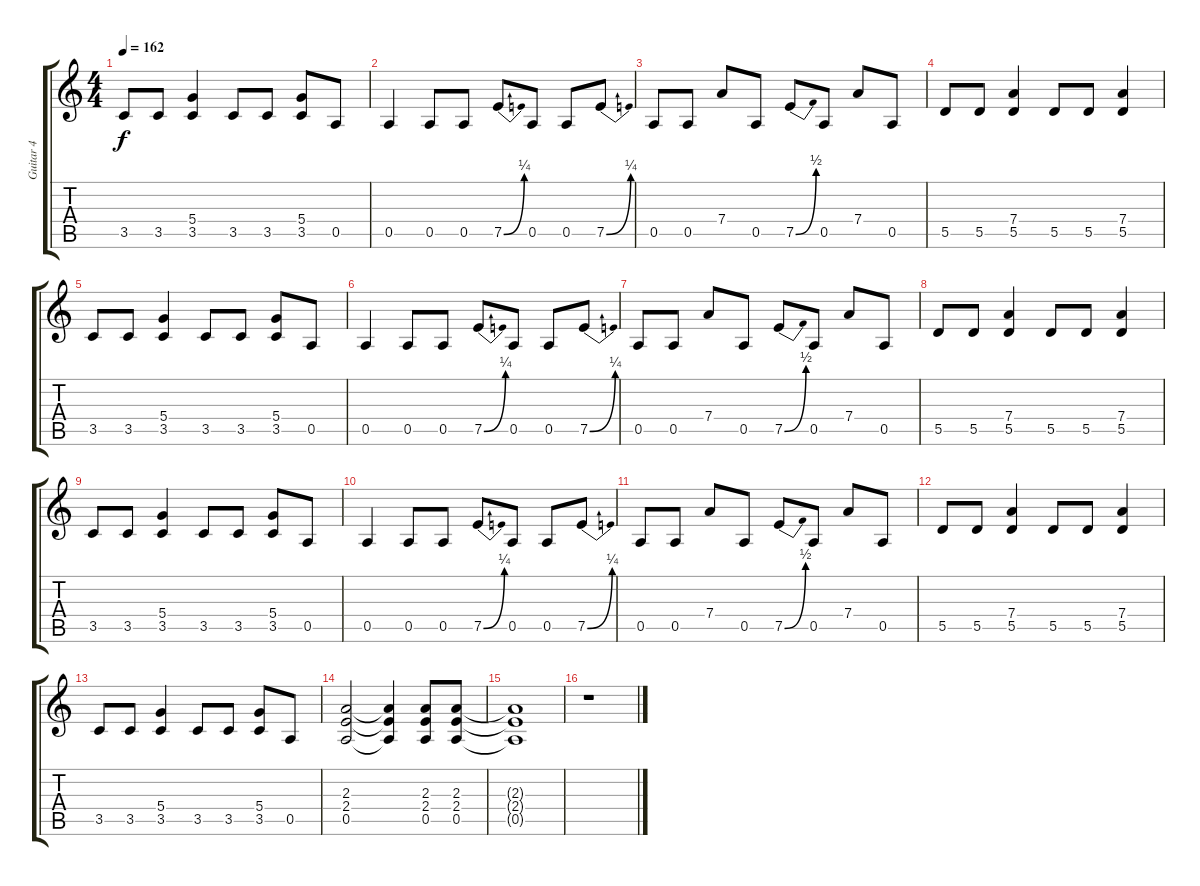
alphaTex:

\track ("Guitar 4" "Guitar 4") {instrument overdrivenguitar}
\staff {score tabs}
\tuning (E4 B3 G3 D3 A2 E2) {hide}
\ts (4 4)
\tempo 162
\clef g2
\ks c
3.5.8{dy f} 3.5.8 (5.4 3.5).4 3.5.8 3.5.8 (5.4 3.5).8 0.5.8 |
0.5.4 0.5.8 0.5.8 7.5{be (bend 0 0 60 1)}.8 0.5.8 0.5.8 7.5{be (bend 0 0 60 1)}.8 |
0.5.8 0.5.8 7.4.8 0.5.8 7.5{be (bend 0 0 60 2)}.8 0.5.8 7.4.8 0.5.8 |
5.5.8 5.5.8 (7.4 5.5).4 5.5.8 5.5.8 (7.4 5.5).4 |
3.5.8 3.5.8 (5.4 3.5).4 3.5.8 3.5.8 (5.4 3.5).8 0.5.8 |
0.5.4 0.5.8 0.5.8 7.5{be (bend 0 0 60 1)}.8 0.5.8 0.5.8 7.5{be (bend 0 0 60 1)}.8 |
0.5.8 0.5.8 7.4.8 0.5.8 7.5{be (bend 0 0 60 2)}.8 0.5.8 7.4.8 0.5.8 |
5.5.8 5.5.8 (7.4 5.5).4 5.5.8 5.5.8 (7.4 5.5).4 |
3.5.8 3.5.8 (5.4 3.5).4 3.5.8 3.5.8 (5.4 3.5).8 0.5.8 |
0.5.4 0.5.8 0.5.8 7.5{be (bend 0 0 60 1)}.8 0.5.8 0.5.8 7.5{be (bend 0 0 60 1)}.8 |
0.5.8 0.5.8 7.4.8 0.5.8 7.5{be (bend 0 0 60 2)}.8 0.5.8 7.4.8 0.5.8 |
5.5.8 5.5.8 (7.4 5.5).4 5.5.8 5.5.8 (7.4 5.5).4 |
3.5.8 3.5.8 (5.4 3.5).4 3.5.8 3.5.8 (5.4 3.5).8 0.5.8 |
(2.3 2.4 0.5).2 (2.3{t} 2.4{t} 0.5{t}).4 (2.3 2.4 0.5).8 (2.3 2.4 0.5).8 |
(2.3{t} 2.4{t} 0.5{t}).1 |
r.1
